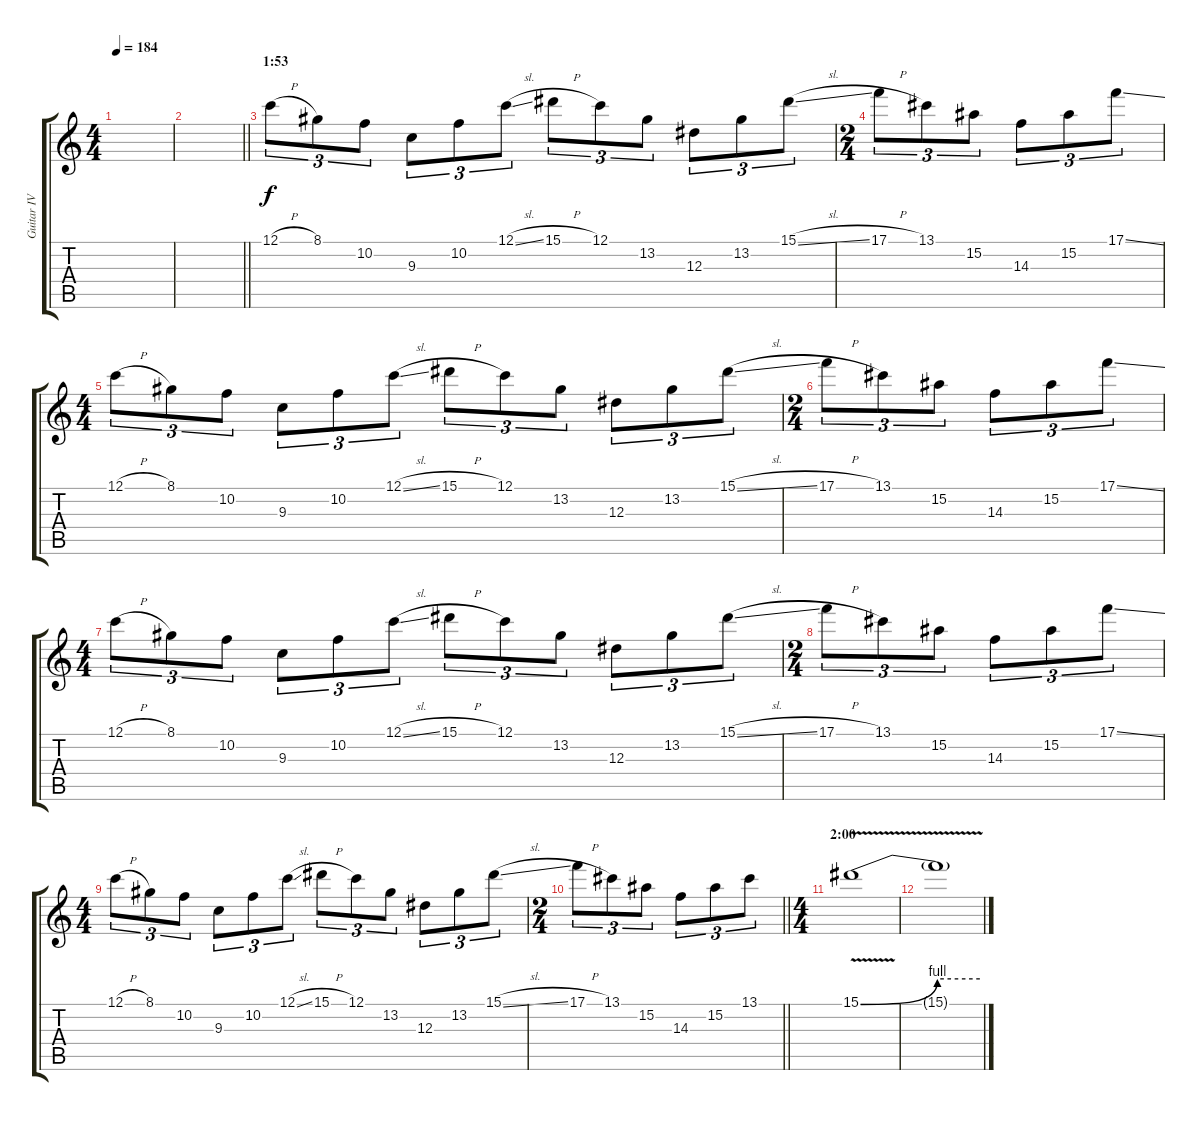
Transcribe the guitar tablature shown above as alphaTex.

\track ("Guitar IV" "Guitar IV") {instrument distortionguitar}
\staff {score tabs}
\tuning (C4 G3 Eb3 Bb2 F2 C2) {hide}
\ts (4 4)
\tempo 184
\clef g2
\ks aminor
|
\barLineRight lightlight
|
\section ("" "1:53")
12.1{h}.8{tu (3 2) volume 13} 8.1.8{tu (3 2)} 10.2.8{tu (3 2)} 9.3.8{tu (3 2)} 10.2.8{tu (3 2)} 12.1{sl}.8{tu (3 2)} 15.1{h}.8{tu (3 2)} 12.1.8{tu (3 2)} 13.2.8{tu (3 2)} 12.3.8{tu (3 2)} 13.2.8{tu (3 2)} 15.1{sl}.8{tu (3 2)} |
\ts (2 4)
17.1{h}.8{tu (3 2)} 13.1.8{tu (3 2)} 15.2.8{tu (3 2)} 14.3.8{tu (3 2)} 15.2.8{tu (3 2)} 17.1{ss}.8{tu (3 2)} |
\ts (4 4)
12.1{h}.8{tu (3 2)} 8.1.8{tu (3 2)} 10.2.8{tu (3 2)} 9.3.8{tu (3 2)} 10.2.8{tu (3 2)} 12.1{sl}.8{tu (3 2)} 15.1{h}.8{tu (3 2)} 12.1.8{tu (3 2)} 13.2.8{tu (3 2)} 12.3.8{tu (3 2)} 13.2.8{tu (3 2)} 15.1{sl}.8{tu (3 2)} |
\ts (2 4)
17.1{h}.8{tu (3 2)} 13.1.8{tu (3 2)} 15.2.8{tu (3 2)} 14.3.8{tu (3 2)} 15.2.8{tu (3 2)} 17.1{ss}.8{tu (3 2)} |
\ts (4 4)
12.1{h}.8{tu (3 2)} 8.1.8{tu (3 2)} 10.2.8{tu (3 2)} 9.3.8{tu (3 2)} 10.2.8{tu (3 2)} 12.1{sl}.8{tu (3 2)} 15.1{h}.8{tu (3 2)} 12.1.8{tu (3 2)} 13.2.8{tu (3 2)} 12.3.8{tu (3 2)} 13.2.8{tu (3 2)} 15.1{sl}.8{tu (3 2)} |
\ts (2 4)
17.1{h}.8{tu (3 2)} 13.1.8{tu (3 2)} 15.2.8{tu (3 2)} 14.3.8{tu (3 2)} 15.2.8{tu (3 2)} 17.1{ss}.8{tu (3 2)} |
\ts (4 4)
12.1{h}.8{tu (3 2)} 8.1.8{tu (3 2)} 10.2.8{tu (3 2)} 9.3.8{tu (3 2)} 10.2.8{tu (3 2)} 12.1{sl}.8{tu (3 2)} 15.1{h}.8{tu (3 2)} 12.1.8{tu (3 2)} 13.2.8{tu (3 2)} 12.3.8{tu (3 2)} 13.2.8{tu (3 2)} 15.1{sl}.8{tu (3 2)} |
\ts (2 4)
\barLineRight lightlight
17.1{h}.8{tu (3 2)} 13.1.8{tu (3 2)} 15.2.8{tu (3 2)} 14.3.8{tu (3 2)} 15.2.8{tu (3 2)} 13.1.8{tu (3 2)} |
\ts (4 4)
\section ("" "2:00")
15.1{be (bend 0 0 60 4) v}.1 |
15.1{be (hold 0 4 60 4) v t}.1{volume 0}
